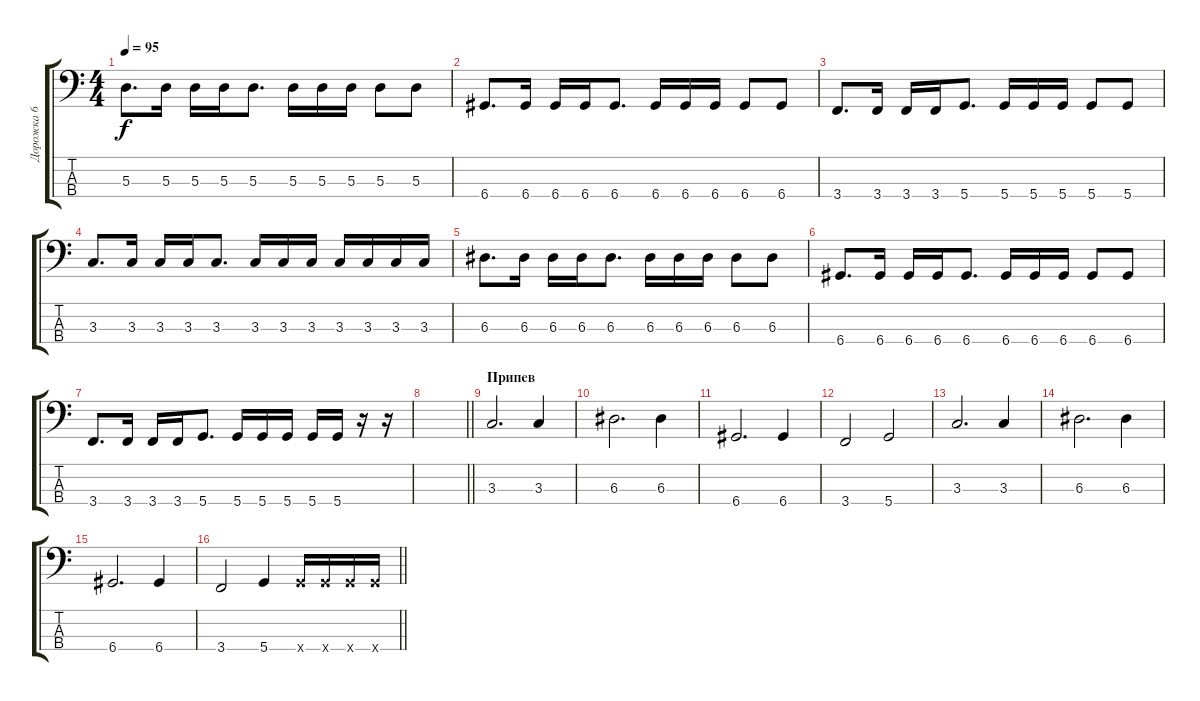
\track ("Дорожка 6" "Дорожка 6") {instrument electricbassfinger}
\staff {score tabs}
\tuning (G2 D2 A1 D1) {hide}
\ts (4 4)
\tempo 95
\clef f4
\ks c
5.3.8{d dy f} 5.3.16 5.3.16 5.3.16 5.3.8{d} 5.3.16 5.3.16 5.3.16 5.3.8 5.3.8 |
6.4.8{d} 6.4.16 6.4.16 6.4.16 6.4.8{d} 6.4.16 6.4.16 6.4.16 6.4.8 6.4.8 |
3.4.8{d} 3.4.16 3.4.16 3.4.16 5.4.8{d} 5.4.16 5.4.16 5.4.16 5.4.8 5.4.8 |
3.3.8{d} 3.3.16 3.3.16 3.3.16 3.3.8{d} 3.3.16 3.3.16 3.3.16 3.3.16 3.3.16 3.3.16 3.3.16 |
6.3.8{d} 6.3.16 6.3.16 6.3.16 6.3.8{d} 6.3.16 6.3.16 6.3.16 6.3.8 6.3.8 |
6.4.8{d} 6.4.16 6.4.16 6.4.16 6.4.8{d} 6.4.16 6.4.16 6.4.16 6.4.8 6.4.8 |
3.4.8{d} 3.4.16 3.4.16 3.4.16 5.4.8{d} 5.4.16 5.4.16 5.4.16 5.4.16 5.4.16 r.16 r.16 |
\barLineRight lightlight
|
\section ("" "Припев")
3.3.2{d} 3.3.4 |
6.3.2{d} 6.3.4 |
6.4.2{d} 6.4.4 |
3.4.2 5.4.2 |
3.3.2{d} 3.3.4 |
6.3.2{d} 6.3.4 |
6.4.2{d} 6.4.4 |
\barLineRight lightlight
3.4.2 5.4.4 5.4{x}.16 5.4{x}.16 5.4{x}.16 5.4{x}.16
